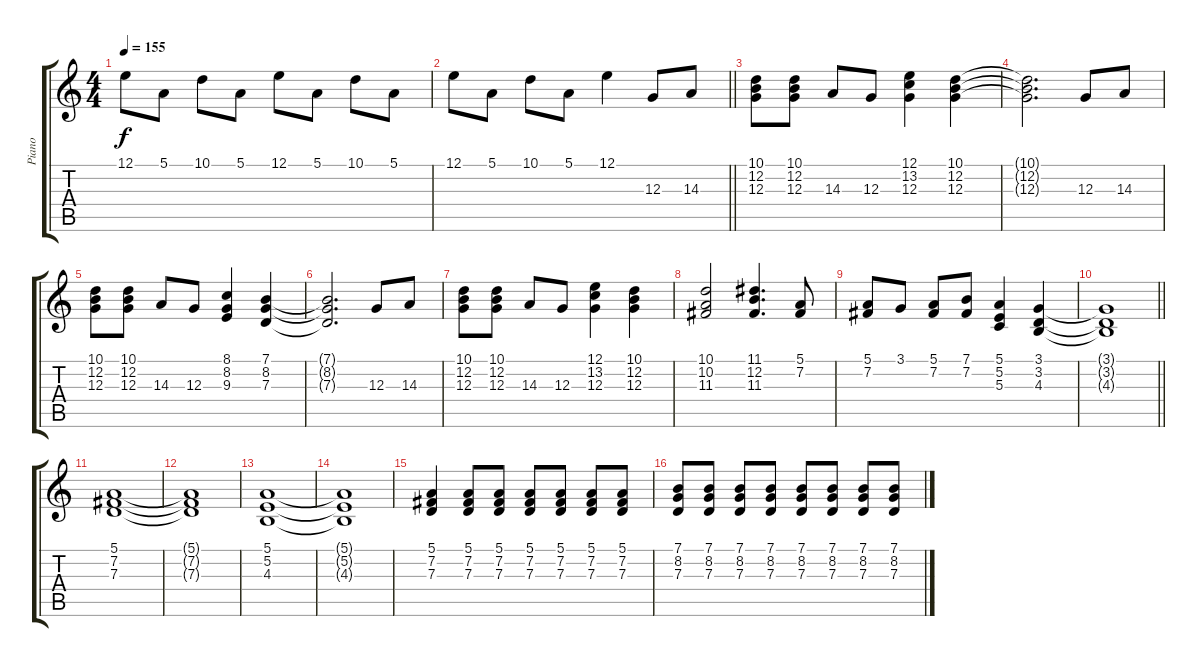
\track ("Piano" "Piano") {instrument acousticgrandpiano}
\staff {score tabs}
\tuning (E4 B3 G3 D3 A2 E2) {hide}
\ts (4 4)
\tempo 155
\clef g2
\ks c
12.1.8{dy f} 5.1.8 10.1.8 5.1.8 12.1.8 5.1.8 10.1.8 5.1.8 |
\barLineRight lightlight
12.1.8 5.1.8 10.1.8 5.1.8 12.1.4 12.3.8 14.3.8 |
(10.1 12.2 12.3).8 (10.1 12.2 12.3).8 14.3.8 12.3.8 (12.1 13.2 12.3).4 (10.1 12.2 12.3).4 |
(10.1{t} 12.2{t} 12.3{t}).2{d} 12.3.8 14.3.8 |
(10.1 12.2 12.3).8 (10.1 12.2 12.3).8 14.3.8 12.3.8 (8.1 8.2 9.3).4 (7.1 8.2 7.3).4 |
(7.1{t} 8.2{t} 7.3{t}).2{d} 12.3.8 14.3.8 |
(10.1 12.2 12.3).8 (10.1 12.2 12.3).8 14.3.8 12.3.8 (12.1 13.2 12.3).4 (10.1 12.2 12.3).4 |
(10.1 10.2 11.3).2 (11.1 12.2 11.3).4{d} (5.1 7.2).8 |
(5.1 7.2).8 3.1.8 (5.1 7.2).8 (7.1 7.2).8 (5.1 5.2 5.3).4 (3.1 3.2 4.3).4 |
\barLineRight lightlight
(3.1{t} 3.2{t} 4.3{t}).1 |
(5.1 7.2 7.3).1 |
(5.1{t} 7.2{t} 7.3{t}).1 |
(5.1 5.2 4.3).1 |
(5.1{t} 5.2{t} 4.3{t}).1 |
(5.1 7.2 7.3).4{volume 14} (5.1 7.2 7.3).8 (5.1 7.2 7.3).8 (5.1 7.2 7.3).8 (5.1 7.2 7.3).8 (5.1 7.2 7.3).8 (5.1 7.2 7.3).8 |
(7.1 8.2 7.3).8 (7.1 8.2 7.3).8 (7.1 8.2 7.3).8 (7.1 8.2 7.3).8 (7.1 8.2 7.3).8 (7.1 8.2 7.3).8 (7.1 8.2 7.3).8 (7.1 8.2 7.3).8
